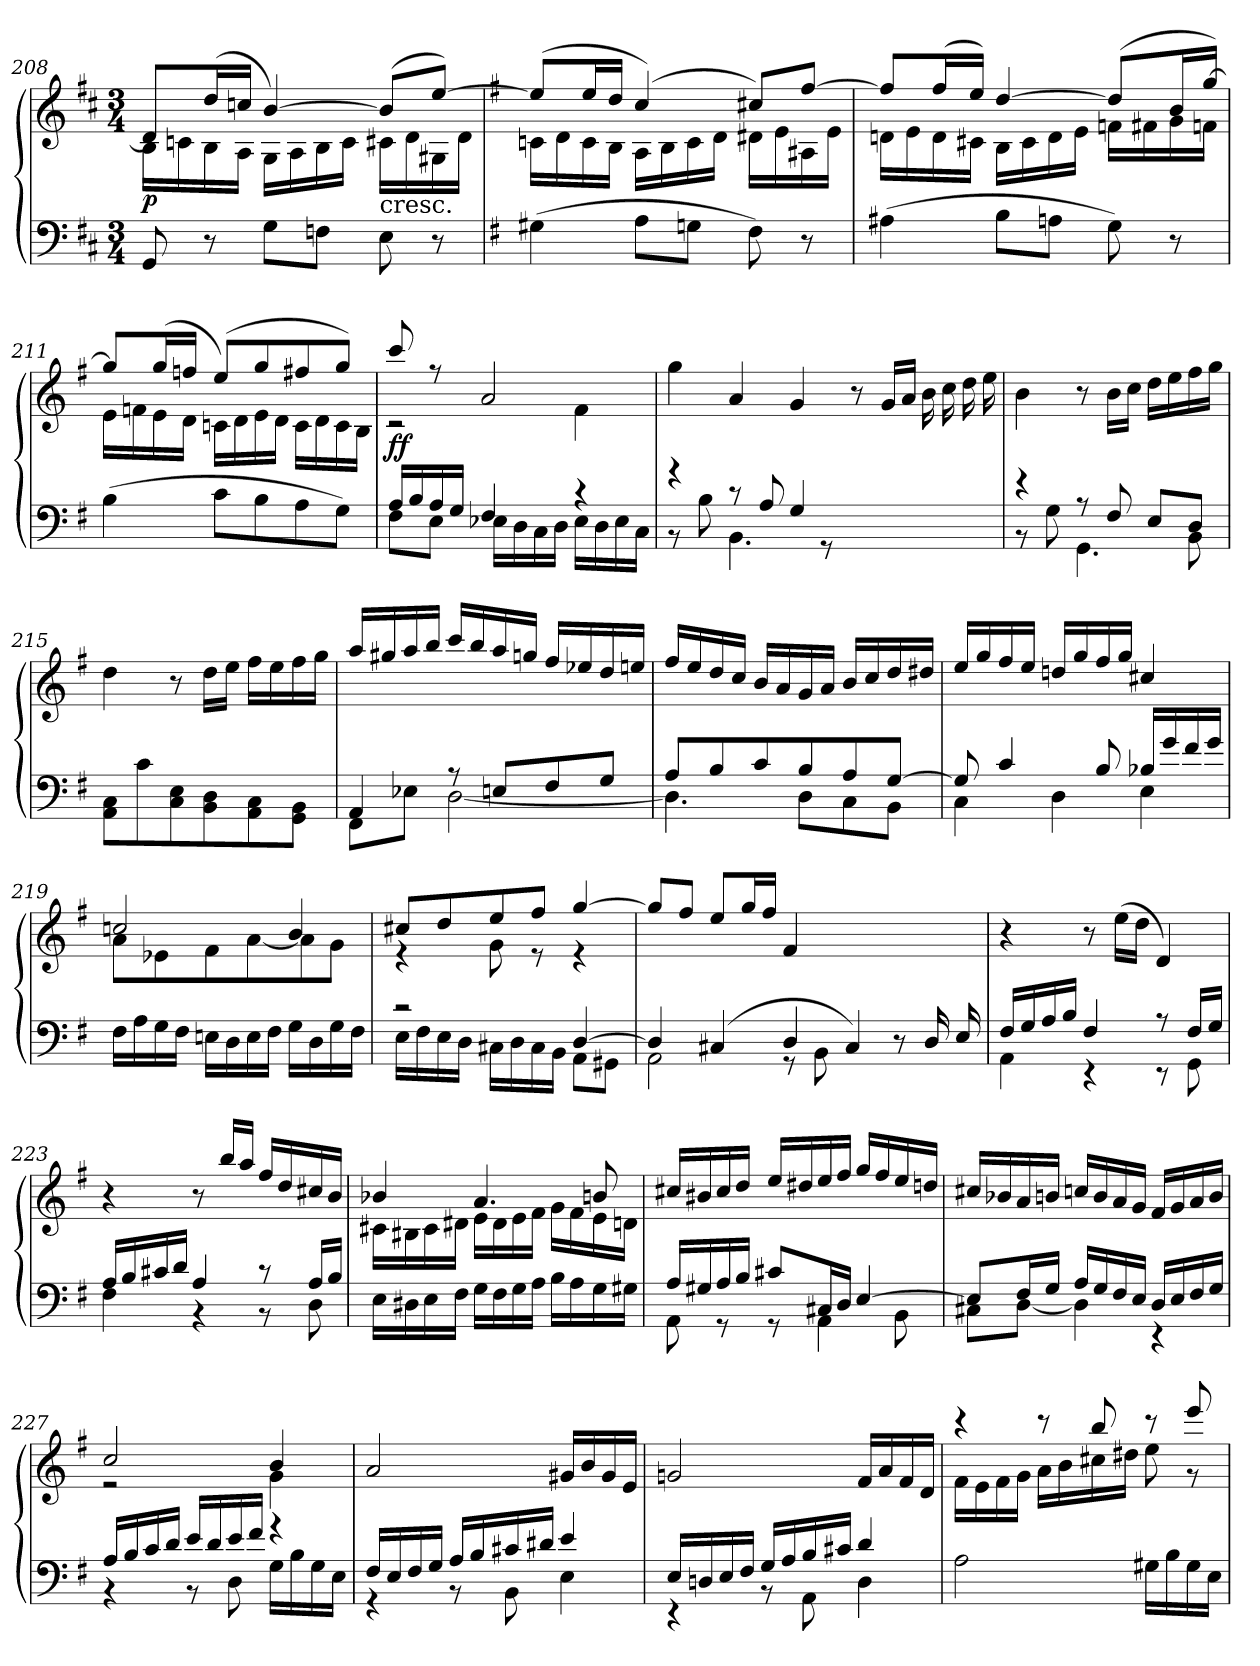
**kern	**kern	**dynam
*part1	*part1	*part1
*staff2	*staff1	*staff1/2
*clefF4	*clefG2	*
*k[f#c#]	*k[f#c#]	*
*M3/4	*M3/4	*
=208	=208	=208
*	*^	*
8GG/	8d/L]	16B\LL	p
.	.	16cn\	.
8r	(16dd/L	16B\	.
.	16ccn/JJ	16A\JJ	.
8G\L	[4b/)	16G\LL	.
.	.	16A\	.
8Fn\J	.	16B\	.
.	.	16c\JJ	.
!	!LO:TX:c:t=cresc.	!	!
8E\	(8b/L]	16c#X\LL	.
.	.	16d\	.
8r	[8ee/J)	16G#X\	.
.	.	16d\JJ	.
=209	=209	=209	=209
*k[f#]	*k[f#]	*	*
(4G#X\	(8ee/L]	16cn\LL	.
.	.	16d\	.
.	16ee/L	16c\	.
.	16dd/JJ	16B\JJ	.
8A\L	(4cc/)	16A\LL	.
.	.	16B\	.
8Gn\J	.	16c\	.
.	.	16d\JJ	.
8F#\)	8cc#X/L)	16d#X\LL	.
.	.	16e\	.
8r	[8ff#/J	16A#X\	.
.	.	16e\JJ	.
=210	=210	=210	=210
(4A#X\	8ff#/L]	16dn\LL	.
.	.	16e\	.
.	(16ff#/L	16d\	.
.	16ee/JJ)	16c#X\JJ	.
8B\L	[4dd/	16B\LL	.
.	.	16c#\	.
8An\J	.	16d\	.
.	.	16e\JJ	.
8G\)	(8dd/L]	16fn\LL	.
.	.	16f#X\	.
8r	16b/L	16g\	.
.	[16gg/JJ)	16fn\JJ	.
=211	=211	=211	=211
(4B\	8gg/L]	16e\LL	.
.	.	16fn\	.
.	(16gg/L	16e\	.
.	16ffn/JJ	16d\JJ	.
8c\L	(8ee/L)	16cn\LL	.
.	.	16d\	.
8B\	8gg/	16e\	.
.	.	16d\JJ	.
8A\	8ff#X/	16c\LL	.
.	.	16d\	.
8G\J)	8gg/J)	16c\	.
.	.	16B\JJ	.
=212	=212	=212	=212
*^	*	*	*
16A/LL	8F#\L	8ccc/	2r	ff
16B/	.	.	.	.
16A/	8E\J	8r	.	.
16G/JJ	.	.	.	.
4F#/	16E-X\LL	2a/	.	.
.	16D\	.	.	.
.	16C\	.	.	.
.	16D\JJ	.	.	.
4r	16E-\LL	.	4f#\	.
.	16D\	.	.	.
.	16E-\	.	.	.
.	16C\JJ	.	.	.
*	*	*v	*v	*
=213	=213	=213	=213
4r	8r	4gg	.
.	8B\	.	.
8r	4.BB\	4a	.
8A/	.	.	.
4G/	.	4g/	.
.	8r	.	.
2ryy	2ryy	8r	.
.	.	16g/LL	.
.	.	16a/JJ	.
.	.	16b\LL	.
.	.	16cc\	.
.	.	16dd\	.
.	.	16ee\LL	.
=214	=214	=214	=214
4r	8r	4b\	.
.	8G\	.	.
8r	4.GG\	8r	.
8F#/	.	16b\LL	.
.	.	16cc\JJ	.
8E/L	.	16dd\LL	.
.	.	16ee\	.
8D/J	8BB\	16ff#\	.
.	.	16gg\JJ	.
*v	*v	*	*
=215	=215	=215
8AA\ 8C\L	4dd\	.
8c\	.	.
8C\ 8E\	8r	.
8BB\ 8D\	16dd\LL	.
.	16ee\JJ	.
8AA\ 8C\	16ff#\LL	.
.	16ee\	.
8GG\ 8BB\J	16ff#\	.
.	16gg\JJ	.
=216	=216	=216
*^	*	*
4AA/	8FF#\L	16aa/LL	.
.	.	16gg#X/	.
.	8E-X\J	16aa/	.
.	.	16bb/JJ	.
8r	[2D\	16ccc/LL	.
.	.	16bb/	.
8En/L	.	16aa/	.
.	.	16ggn/JJ	.
8F#/	.	16ff#/LL	.
.	.	16ee-X/	.
8G/J	.	16dd/	.
.	.	16een/JJ	.
=217	=217	=217	=217
8A/L	4.D\]	16ff#/LL	.
.	.	16ee/	.
8B/	.	16dd/	.
.	.	16cc/JJ	.
8c/	.	16b/LL	.
.	.	16a/	.
8B/	8D\L	16g/	.
.	.	16a/JJ	.
8A/	8C\	16b/LL	.
.	.	16cc/	.
[8G/J	8BB\J	16dd/	.
.	.	16dd#X/JJ	.
=218	=218	=218	=218
8G/]	4C\	16ee/LL	.
.	.	16gg/	.
4c/	.	16ff#/	.
.	.	16ee/JJ	.
.	4D\	16ddn/LL	.
.	.	16gg/	.
8B/	.	16ff#/	.
.	.	16gg/JJ	.
16B-X/LL	4E\	4cc#X/	.
16g/	.	.	.
16f#/	.	.	.
16g/JJ	.	.	.
*v	*v	*	*
=219	=219	=219
*	*^	*
16F#\LL	2ccn/	8a\L	.
16A\	.	.	.
16G\	.	8e-X\	.
16F#\JJ	.	.	.
16En\LL	.	8f#\	.
16D\	.	.	.
16E\	.	[8a\	.
16F#\JJ	.	.	.
16G\LL	4b/	8a\]	.
16D\	.	.	.
16G\	.	8g\J	.
16F#\JJ	.	.	.
=220	=220	=220	=220
*^	*	*	*
2r	16E\LL	8cc#X/L	4r	.
.	16F#\	.	.	.
.	16E\	8dd/	.	.
.	16D\JJ	.	.	.
.	16C#X\LL	8ee/	8g\	.
.	16D\	.	.	.
.	16C#\	8ff#/J	8r	.
.	16BB\JJ	.	.	.
[4D/	8AA\L	[4gg/	4r	.
.	8GG#X\J	.	.	.
*	*	*v	*v	*
=221	=221	=221	=221
4D/]	2AA\	8gg/L]	.
.	.	8ff#/J	.
(4C#X	.	8ee/L	.
.	.	16gg/L	.
.	.	16ff#/JJ	.
4D	8r	4f#/	.
.	8BB\	.	.
4C#/)	2ryy	2ryy	.
8r	.	.	.
16D/LL	.	.	.
16E/LL	.	.	.
=222	=222	=222	=222
16F#/LL	4AA\	4r	.
16G/	.	.	.
16A/	.	.	.
16B/JJ	.	.	.
4F#/	4r	8r	.
.	.	(16ee\LL	.
.	.	16dd\JJ	.
8r	8r	4d/)	.
16F#/LL	8GG\	.	.
16G/JJ	.	.	.
=223	=223	=223	=223
16A/LL	4F#\	4r	.
16B/	.	.	.
16c#X/	.	.	.
16d/JJ	.	.	.
4A/	4r	8r	.
.	.	16bb/LL	.
.	.	16aa/JJ	.
8r	8r	16ff#/LL	.
.	.	16dd/	.
16A/LL	8D\	16cc#X/	.
16B/JJ	.	16b/JJ	.
*v	*v	*	*
=224	=224	=224
*	*^	*
16E\LL	4b-X/	16c#X\LL	.
16D#X\	.	16B#X\	.
16E\	.	16c#\	.
16F#\JJ	.	16d#X\JJ	.
16G\LL	4.a/	16e\LL	.
16F#\	.	16d#\	.
16G\	.	16e\	.
16A\JJ	.	16f#\JJ	.
16B\LL	.	16g\LL	.
16A\	.	16f#\	.
16G\	8bn/	16e\	.
16G#X\JJ	.	16dn\JJ	.
*	*v	*v	*
=225	=225	=225
*^	*	*
16A/LL	8AA\	16cc#X/LL	.
16G#X/	.	16b#X/	.
16A/	8r	16cc#/	.
16B/JJ	.	16dd/JJ	.
8c#X/L	8r	16ee/LL	.
.	.	16dd#X/	.
16C#X/L	4AA\	16ee/	.
16D/JJ	.	16ff#/JJ	.
[4E/	.	16gg/LL	.
.	.	16ff#/	.
.	8BB\	16ee/	.
.	.	16ddn/JJ	.
=226	=226	=226	=226
8E/L]	8C#X\L	16cc#X/LL	.
.	.	16b-X/	.
16F#/L	[8D\J	16a/	.
16G/JJ	.	16bn/JJ	.
16A/LL	4D\]	16ccn/LL	.
16G/	.	16b/	.
16F#/	.	16a/	.
16E/JJ	.	16g/JJ	.
16D/LL	4r	16f#/LL	.
16E/	.	16g/	.
16F#/	.	16a/	.
16G/JJ	.	16b/JJ	.
=227	=227	=227	=227
*	*	*^	*
16A/LL	4r	2cc/	2r	.
16B/	.	.	.	.
16c/	.	.	.	.
16d/JJ	.	.	.	.
16e/LL	8r	.	.	.
16d/	.	.	.	.
16e/	8D\	.	.	.
16f#/JJ	.	.	.	.
4r	16G\LL	4b/	4g\	.
.	16B\	.	.	.
.	16G\	.	.	.
.	16E\JJ	.	.	.
*	*	*v	*v	*
=228	=228	=228	=228
16F#/LL	4r	2a/	.
16E/	.	.	.
16F#/	.	.	.
16G/JJ	.	.	.
16A/LL	8r	.	.
16B/	.	.	.
16c#X/	8BB\	.	.
16d#X/JJ	.	.	.
4e/	4E\	16g#X/LL	.
.	.	16b/	.
.	.	16g#/	.
.	.	16e/JJ	.
=229	=229	=229	=229
16E/LL	4r	2gn/	.
16Dn/	.	.	.
16E/	.	.	.
16F#/JJ	.	.	.
16G/LL	8r	.	.
16A/	.	.	.
16B/	8AA\	.	.
16c#X/JJ	.	.	.
4d/	4D\	16f#/LL	.
.	.	16a/	.
.	.	16f#/	.
.	.	16d/JJ	.
*v	*v	*	*
=230	=230	=230
*	*^	*
2A\	4r	16f#\LL	.
.	.	16e\	.
.	.	16f#\	.
.	.	16g\JJ	.
.	8r	16a\LL	.
.	.	16b\	.
.	8bb/	16cc#X\	.
.	.	16dd#X\JJ	.
16G#X\LL	8r	8ee\	.
16B\	.	.	.
16G#\	8eee/	8r	.
16E\JJ	.	.	.
*	*v	*v	*
=	=	=
*-	*-	*-
